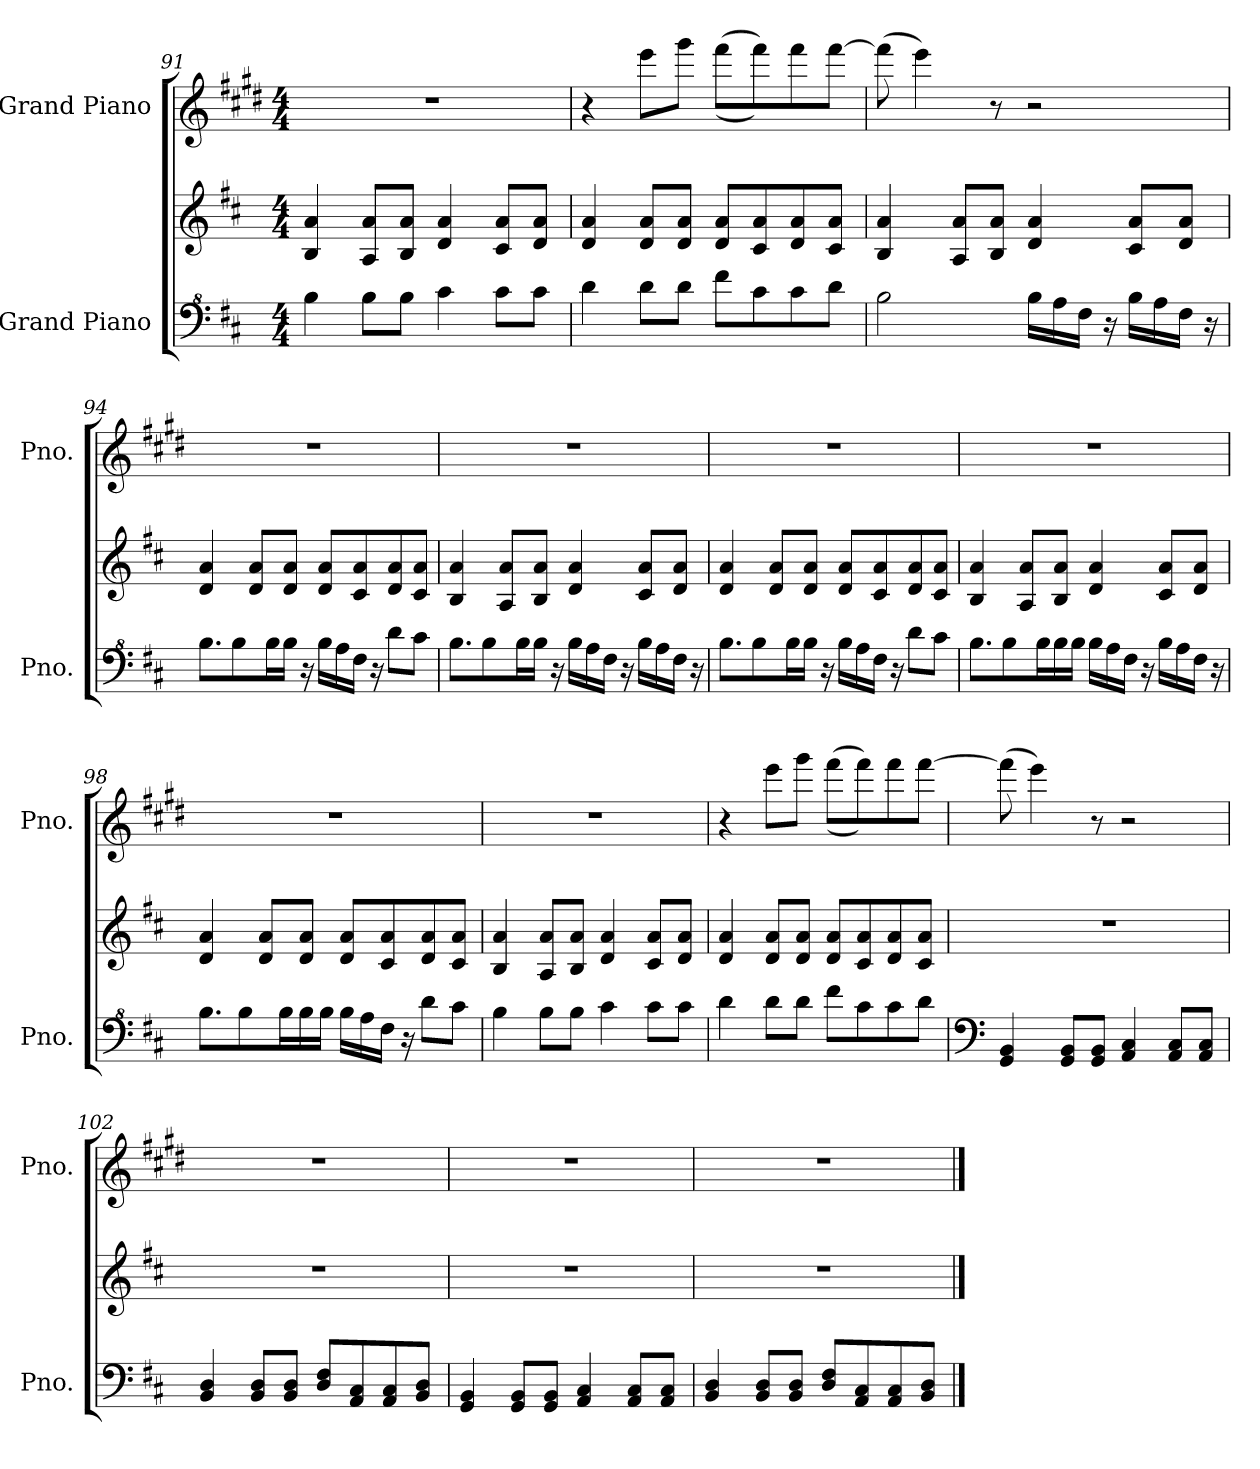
**kern	**kern	**kern
*part2	*part2	*part1
*staff3	*staff2	*staff1
*I"Grand Piano	*	*I"Grand Piano
*I'Pno.	*	*I'Pno.
*clefF^4	*clefG2	*clefG2
*k[f#c#]	*k[f#c#]	*k[f#c#g#d#]
*M4/4	*M4/4	*M4/4
=91	=91	=91
4b\	4B/ 4a/	1r
8b\L	8A/ 8a/L	.
8b\J	8B/ 8a/J	.
4cc#\	4d/ 4a/	.
8cc#\L	8c#/ 8a/L	.
8cc#\J	8d/ 8a/J	.
=92	=92	=92
4dd\	4d/ 4a/	4r
8dd\L	8d/ 8a/L	8eee\L
8dd\J	8d/ 8a/J	8ggg#\J
8ff#\L	8d/ 8a/L	((8fff#\L
8cc#\	8c#/ 8a/	8fff#\))
8cc#\	8d/ 8a/	8fff#\
8dd\J	8c#/ 8a/J	[8fff#\J
!!LO:LB:g=z
=93	=93	=93
2b\	4B/ 4a/	(8fff#\]
.	.	4eee\)
.	8A/ 8a/L	.
.	8B/ 8a/J	8r
16b\LL	4d/ 4a/	2r
16a\	.	.
16f#\JJ	.	.
16r	.	.
16b\LL	8c#/ 8a/L	.
16a\	.	.
16f#\JJ	8d/ 8a/J	.
16r	.	.
=94	=94	=94
8.b\L	4d/ 4a/	1r
8b\	.	.
.	8d/ 8a/L	.
16b\L	.	.
16b\JJ	8d/ 8a/J	.
16r	.	.
16b\LL	8d/ 8a/L	.
16a\	.	.
16f#\JJ	8c#/ 8a/	.
16r	.	.
8dd\L	8d/ 8a/	.
8cc#\J	8c#/ 8a/J	.
=95	=95	=95
8.b\L	4B/ 4a/	1r
8b\	.	.
.	8A/ 8a/L	.
16b\L	.	.
16b\JJ	8B/ 8a/J	.
16r	.	.
16b\LL	4d/ 4a/	.
16a\	.	.
16f#\JJ	.	.
16r	.	.
16b\LL	8c#/ 8a/L	.
16a\	.	.
16f#\JJ	8d/ 8a/J	.
16r	.	.
!!LO:LB:g=z
=96	=96	=96
8.b\L	4d/ 4a/	1r
8b\	.	.
.	8d/ 8a/L	.
16b\L	.	.
16b\JJ	8d/ 8a/J	.
16r	.	.
16b\LL	8d/ 8a/L	.
16a\	.	.
16f#\JJ	8c#/ 8a/	.
16r	.	.
8dd\L	8d/ 8a/	.
8cc#\J	8c#/ 8a/J	.
=97	=97	=97
8.b\L	4B/ 4a/	1r
8b\	.	.
.	8A/ 8a/L	.
16b\L	.	.
16b\	8B/ 8a/J	.
16b\JJ	.	.
16b\LL	4d/ 4a/	.
16a\	.	.
16f#\JJ	.	.
16r	.	.
16b\LL	8c#/ 8a/L	.
16a\	.	.
16f#\JJ	8d/ 8a/J	.
16r	.	.
=98	=98	=98
8.b\L	4d/ 4a/	1r
8b\	.	.
.	8d/ 8a/L	.
16b\L	.	.
16b\	8d/ 8a/J	.
16b\JJ	.	.
16b\LL	8d/ 8a/L	.
16a\	.	.
16f#\JJ	8c#/ 8a/	.
16r	.	.
8dd\L	8d/ 8a/	.
8cc#\J	8c#/ 8a/J	.
!!LO:LB:g=z
=99	=99	=99
4b\	4B/ 4a/	1r
8b\L	8A/ 8a/L	.
8b\J	8B/ 8a/J	.
4cc#\	4d/ 4a/	.
8cc#\L	8c#/ 8a/L	.
8cc#\J	8d/ 8a/J	.
=100	=100	=100
4dd\	4d/ 4a/	4r
8dd\L	8d/ 8a/L	8eee\L
8dd\J	8d/ 8a/J	8ggg#\J
8ff#\L	8d/ 8a/L	((8fff#\L
8cc#\	8c#/ 8a/	8fff#\))
8cc#\	8d/ 8a/	8fff#\
8dd\J	8c#/ 8a/J	[8fff#\J
=101	=101	=101
*clefF4	*	*
4GG/ 4BB/	1r	(8fff#\]
.	.	4eee\)
8GG/ 8BB/L	.	.
8GG/ 8BB/J	.	8r
4AA/ 4C#/	.	2r
8AA/ 8C#/L	.	.
8AA/ 8C#/J	.	.
=102	=102	=102
4BB/ 4D/	1r	1r
8BB/ 8D/L	.	.
8BB/ 8D/J	.	.
8D/ 8F#/L	.	.
8AA/ 8C#/	.	.
8AA/ 8C#/	.	.
8BB/ 8D/J	.	.
=103	=103	=103
4GG/ 4BB/	1r	1r
8GG/ 8BB/L	.	.
8GG/ 8BB/J	.	.
4AA/ 4C#/	.	.
8AA/ 8C#/L	.	.
8AA/ 8C#/J	.	.
!!LO:PB:g=z
=104	=104	=104
4BB/ 4D/	1r	1r
8BB/ 8D/L	.	.
8BB/ 8D/J	.	.
8D/ 8F#/L	.	.
8AA/ 8C#/	.	.
8AA/ 8C#/	.	.
8BB/ 8D/J	.	.
==	==	==
*-	*-	*-
